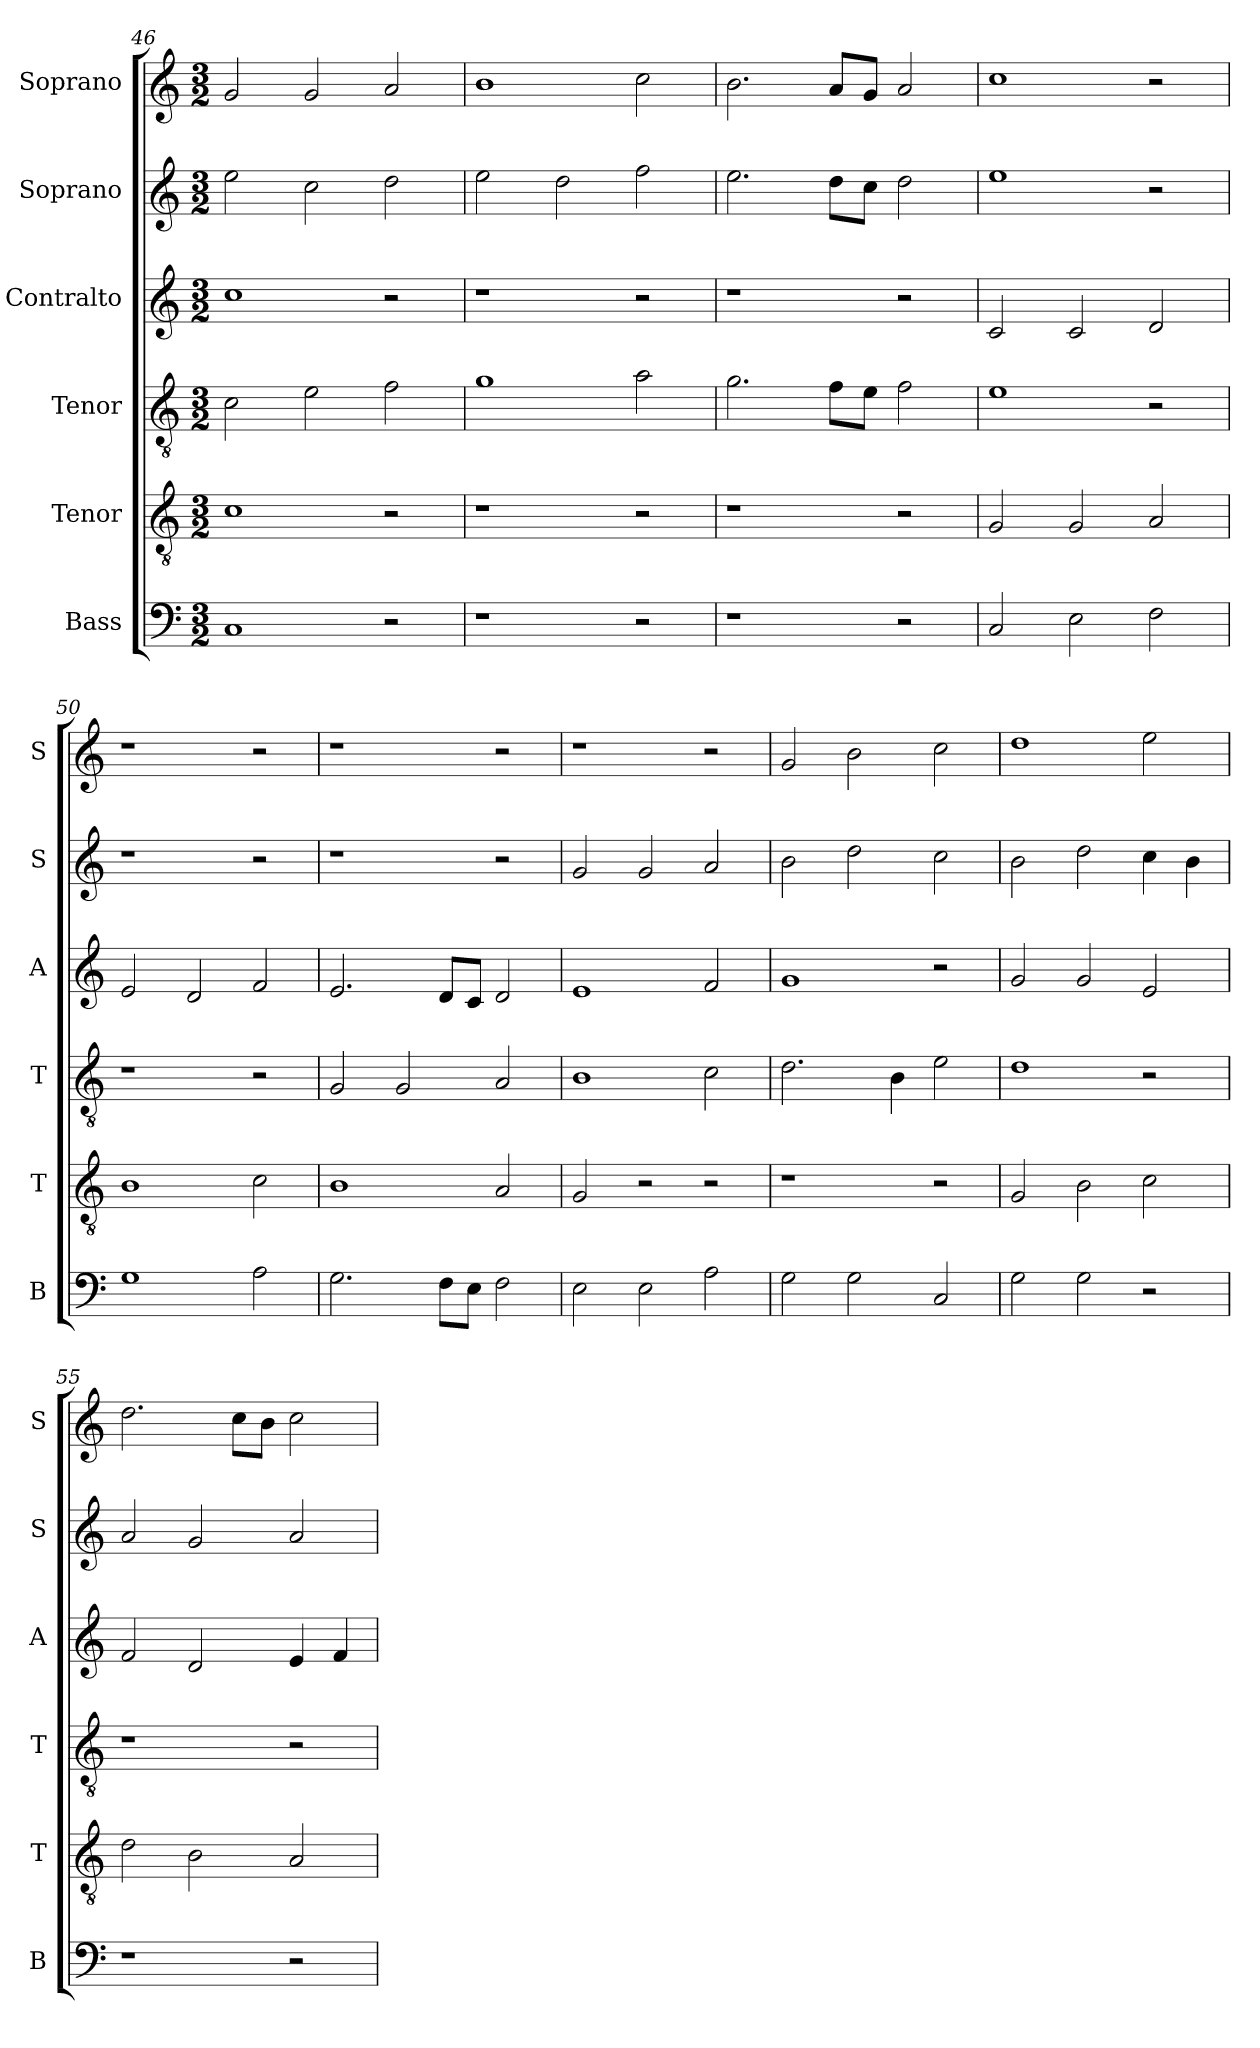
**kern	**kern	**kern	**kern	**kern	**kern
*part6	*part5	*part4	*part3	*part2	*part1
*staff6	*staff5	*staff4	*staff3	*staff2	*staff1
*I"Bass	*I"Tenor	*I"Tenor	*I"Contralto	*I"Soprano	*I"Soprano
*I'B	*I'T	*I'T	*I'A	*I'S	*I'S
*clefF4	*clefGv2	*clefGv2	*clefG2	*clefG2	*clefG2
*k[]	*k[]	*k[]	*k[]	*k[]	*k[]
*G:mix	*G:mix	*G:mix	*G:mix	*G:mix	*G:mix
*M3/2	*M3/2	*M3/2	*M3/2	*M3/2	*M3/2
=46	=46	=46	=46	=46	=46
1C	1c	2c	1cc	2ee	2g
.	.	2e	.	2cc	2g
2r	2r	2f	2r	2dd	2a
=47	=47	=47	=47	=47	=47
1r	1r	1g	1r	2ee	1b
.	.	.	.	2dd	.
2r	2r	2a	2r	2ff	2cc
=48	=48	=48	=48	=48	=48
1r	1r	2.g	1r	2.ee	2.b
.	.	8f\L	.	8dd\L	8a/L
.	.	8e\J	.	8cc\J	8g/J
2r	2r	2f	2r	2dd	2a
=49	=49	=49	=49	=49	=49
2C	2G	1e	2c	1ee	1cc
2E	2G	.	2c	.	.
2F	2A	2r	2d	2r	2r
=50	=50	=50	=50	=50	=50
1G	1B	1r	2e	1r	1r
.	.	.	2d	.	.
2A	2c	2r	2f	2r	2r
=51	=51	=51	=51	=51	=51
2.G	1B	2G	2.e	1r	1r
.	.	2G	.	.	.
8F\L	.	.	8d/L	.	.
8E\J	.	.	8c/J	.	.
2F	2A	2A	2d	2r	2r
=52	=52	=52	=52	=52	=52
2E	2G	1B	1e	2g	1r
2E	2r	.	.	2g	.
2A	2r	2c	2f	2a	2r
=53	=53	=53	=53	=53	=53
2G	1r	2.d	1g	2b	2g
2G	.	.	.	2dd	2b
.	.	4B	.	.	.
2C	2r	2e	2r	2cc	2cc
=54	=54	=54	=54	=54	=54
2G	2G	1d	2g	2b	1dd
2G	2B	.	2g	2dd	.
2r	2c	2r	2e	4cc	2ee
.	.	.	.	4b	.
=55	=55	=55	=55	=55	=55
1r	2d	1r	2f	2a	2.dd
.	2B	.	2d	2g	.
.	.	.	.	.	8cc\L
.	.	.	.	.	8b\J
2r	2A	2r	4e	2a	2cc
.	.	.	4f	.	.
=	=	=	=	=	=
*-	*-	*-	*-	*-	*-
